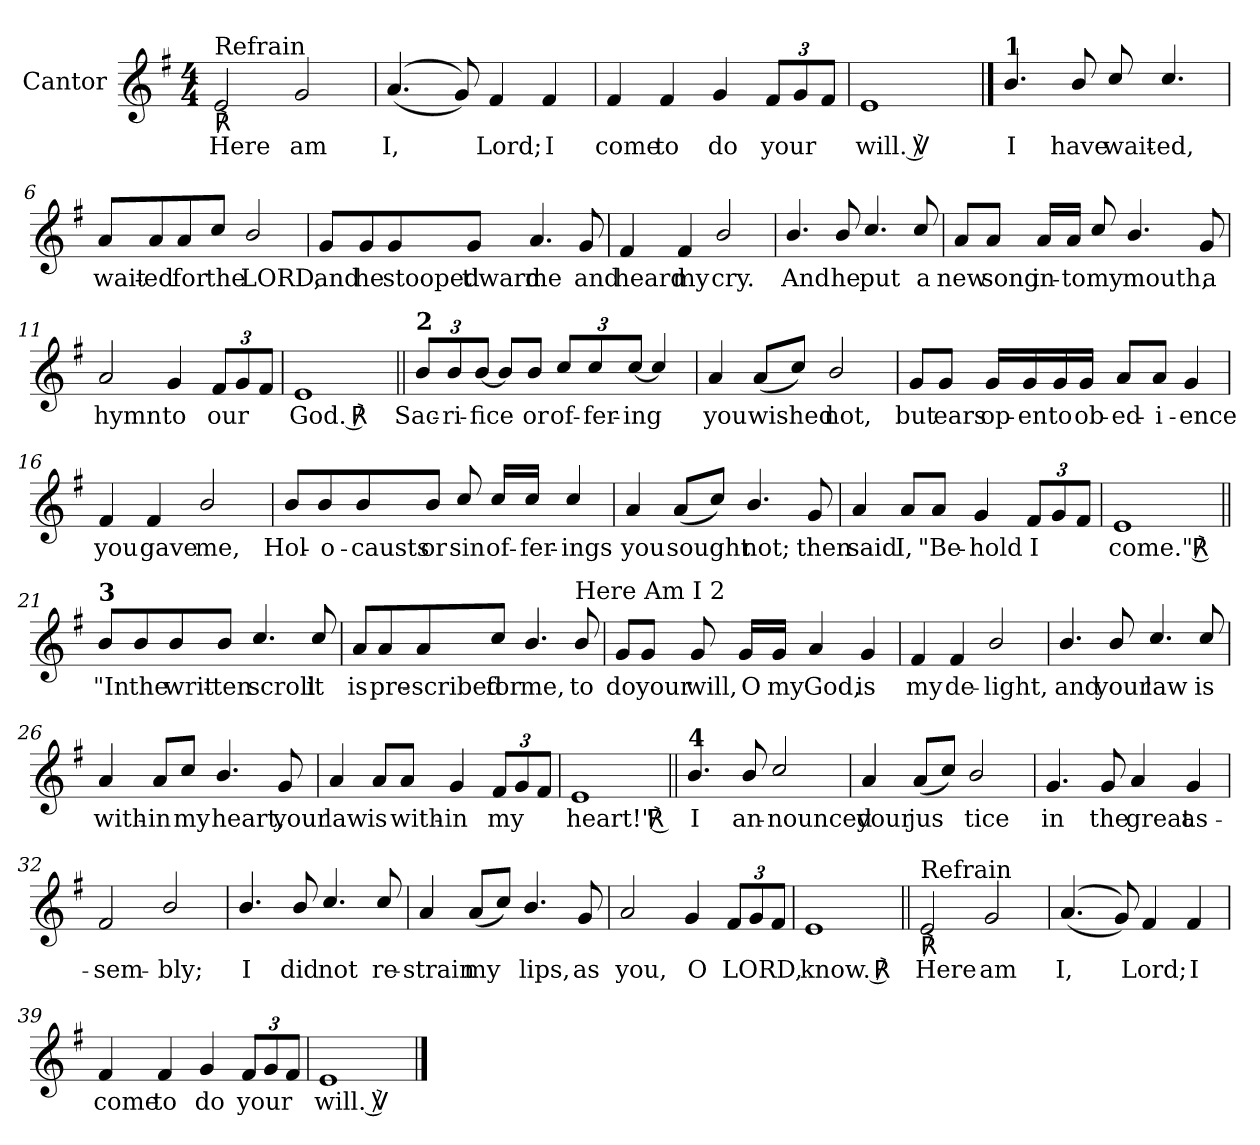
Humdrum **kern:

**kern	**text
*part1	*part1
*staff1	*staff1
*I"Cantor	*
*I'C.	*
*clefG2	*
*k[f#]	*
*M4/4	*
=1	=1
!LO:TX:a:t=Refrain	!
!LO:TX:b:B:t=℟	!
!	!LO:LY:b
2e/	Here
!	!LO:LY:b
2g/	am
=2	=2
!	!LO:LY:b
(<(<4.a/	I,
8g/))	.
!	!LO:LY:b
4f#/	Lord;
!	!LO:LY:b
4f#/	I
=3	=3
!	!LO:LY:b
4f#/	come
!	!LO:LY:b
4f#/	to
!	!LO:LY:b
4g/	do
*Xbrackettup	*
!	!LO:LY:b
12f#/L	your
12g/	.
12f#/J	.
=4	=4
!	!LO:LY:b
1e	will. ℣
!!LO:LB:g=z
==5	==5
!LO:TX:a:B:t=1	!
!	!LO:LY:b
4.b/	I
!	!LO:LY:b
8b/	have
!	!LO:LY:b
8cc/	wait-
!	!LO:LY:b
4.cc/	-ed,
=6	=6
!	!LO:LY:b
8a/L	wait-
!	!LO:LY:b
8a/	-ed
!	!LO:LY:b
8a/	for
!	!LO:LY:b
8cc/J	the
!	!LO:LY:b
2b/	LORD,
!!LO:LB:g=z
=7	=7
!	!LO:LY:b
8g/L	and
!	!LO:LY:b
8g/	he
!	!LO:LY:b
8g/	stooped
!	!LO:LY:b
8g/J	t'ward
!	!LO:LY:b
4.a/	me
!	!LO:LY:b
8g/	and
=8	=8
!	!LO:LY:b
4f#/	heard
!	!LO:LY:b
4f#/	my
!	!LO:LY:b
2b/	cry.
!!LO:LB:g=z
=9	=9
!	!LO:LY:b
4.b/	And
!	!LO:LY:b
8b/	he
!	!LO:LY:b
4.cc/	put
!	!LO:LY:b
8cc/	a
=10	=10
!	!LO:LY:b
8a/L	new
!	!LO:LY:b
8a/J	song
!	!LO:LY:b
16a/LL	in-
!	!LO:LY:b
16a/JJ	-to
!	!LO:LY:b
8cc/	my
!	!LO:LY:b
4.b/	mouth,
!	!LO:LY:b
8g/	a
=11	=11
!	!LO:LY:b
2a/	hymn
!	!LO:LY:b
4g/	to
!	!LO:LY:b
12f#/L	our
12g/	.
12f#/J	.
=12	=12
!	!LO:LY:b
1e	God. ℟
!!LO:LB:g=z
=13||	=13||
!LO:TX:a:B:t=2	!
!	!LO:LY:b
12b/L	Sac-
!	!LO:LY:b
12b/	-ri-
!	!LO:LY:b
[12b/J	-fice
8b/L]	.
!	!LO:LY:b
8b/J	or
!	!LO:LY:b
12cc/L	of-
!	!LO:LY:b
12cc/	-fer-
!	!LO:LY:b
[12cc/J	-ing
4cc/]	.
=14	=14
!	!LO:LY:b
4a/	you
!	!LO:LY:b
(<8a/L	wished
8cc/J)	.
!	!LO:LY:b
2b/	not,
!!LO:LB:g=z
=15	=15
!	!LO:LY:b
8g/L	but
!	!LO:LY:b
8g/J	ears
!	!LO:LY:b
16g/LL	op-
!	!LO:LY:b
16g/	-en
!	!LO:LY:b
16g/	to
!	!LO:LY:b
16g/JJ	ob-
!	!LO:LY:b
8a/L	-ed-
!	!LO:LY:b
8a/J	-i-
!	!LO:LY:b
4g/	-ence
=16	=16
!	!LO:LY:b
4f#/	you
!	!LO:LY:b
4f#/	gave
!	!LO:LY:b
2b/	me,
!!LO:LB:g=z
=17	=17
!	!LO:LY:b
8b/L	Hol-
!	!LO:LY:b
8b/	-o-
!	!LO:LY:b
8b/	-causts
!	!LO:LY:b
8b/J	or
!	!LO:LY:b
8cc/	sin
!	!LO:LY:b
16cc/LL	of-
!	!LO:LY:b
16cc/JJ	-fer-
!	!LO:LY:b
4cc/	-ings
=18	=18
!	!LO:LY:b
4a/	you
!	!LO:LY:b
(<8a/L	sought
8cc/J)	.
!	!LO:LY:b
4.b/	not;
!	!LO:LY:b
8g/	then
=19	=19
!	!LO:LY:b
4a/	said
!	!LO:LY:b
8a/L	I,
!	!LO:LY:b
8a/J	"Be-
!	!LO:LY:b
4g/	-hold
!	!LO:LY:b
12f#/L	I
12g/	.
12f#/J	.
=20	=20
!	!LO:LY:b
1e	come." ℟
!!LO:PB:g=z
=21||	=21||
!LO:TX:a:B:t=3	!
!	!LO:LY:b
8b/L	"In
!	!LO:LY:b
8b/	the
!	!LO:LY:b
8b/	writ-
!	!LO:LY:b
8b/J	-ten
!	!LO:LY:b
4.cc/	scroll
!	!LO:LY:b
8cc/	it
=22	=22
!	!LO:LY:b
8a/L	is
!	!LO:LY:b
8a/	pre-
!	!LO:LY:b
8a/	-scribed
!	!LO:LY:b
8cc/J	for
!	!LO:LY:b
4.b/	me,
!LO:TX:a:t=Here Am I  2	!
!	!LO:LY:b
8b/	to
!!LO:LB:g=z
=23	=23
!	!LO:LY:b
8g/L	do
!	!LO:LY:b
8g/J	your
!	!LO:LY:b
8g/	will,
!	!LO:LY:b
16g/LL	O
!	!LO:LY:b
16g/JJ	my
!	!LO:LY:b
4a/	God,
!	!LO:LY:b
4g/	is
=24	=24
!	!LO:LY:b
4f#/	my
!	!LO:LY:b
4f#/	de-
!	!LO:LY:b
2b/	-light,
!!LO:LB:g=z
=25	=25
!	!LO:LY:b
4.b/	and
!	!LO:LY:b
8b/	your
!	!LO:LY:b
4.cc/	law
!	!LO:LY:b
8cc/	is
=26	=26
!	!LO:LY:b
4a/	with-
!	!LO:LY:b
8a/L	-in
!	!LO:LY:b
8cc/J	my
!	!LO:LY:b
4.b/	heart,
!	!LO:LY:b
8g/	your
=27	=27
!	!LO:LY:b
4a/	law
!	!LO:LY:b
8a/L	is
!	!LO:LY:b
8a/J	with-
!	!LO:LY:b
4g/	-in
!	!LO:LY:b
12f#/L	my
12g/	.
12f#/J	.
=28	=28
!	!LO:LY:b
1e	heart!" ℟
!!LO:LB:g=z
=29||	=29||
!LO:TX:a:B:t=4	!
!	!LO:LY:b
4.b/	I
!	!LO:LY:b
8b/	an-
!	!LO:LY:b
2cc/	-nounced
=30	=30
!	!LO:LY:b
4a/	your
!	!LO:LY:b
(<8a/L	jus
8cc/J)	.
!	!LO:LY:b
2b/	tice
!!LO:LB:g=z
=31	=31
!	!LO:LY:b
4.g/	in
!	!LO:LY:b
8g/	the
!	!LO:LY:b
4a/	great
!	!LO:LY:b
4g/	as-
=32	=32
!	!LO:LY:b
2f#/	-sem-
!	!LO:LY:b
2b/	-bly;
!!LO:LB:g=z
=33	=33
!	!LO:LY:b
4.b/	I
!	!LO:LY:b
8b/	did
!	!LO:LY:b
4.cc/	not
!	!LO:LY:b
8cc/	re-
=34	=34
!	!LO:LY:b
4a/	-strain
!	!LO:LY:b
(<8a/L	my
8cc/J)	.
!	!LO:LY:b
4.b/	lips,
!	!LO:LY:b
8g/	as
=35	=35
!	!LO:LY:b
2a/	you,
!	!LO:LY:b
4g/	O
!	!LO:LY:b
12f#/L	LORD,
12g/	.
12f#/J	.
=36	=36
!	!LO:LY:b
1e	know. ℟
!!LO:LB:g=z
=37||	=37||
!LO:TX:a:t=Refrain	!
!LO:TX:b:B:t=℟	!
!	!LO:LY:b
2e/	Here
!	!LO:LY:b
2g/	am
=38	=38
!	!LO:LY:b
(<(<4.a/	I,
8g/))	.
!	!LO:LY:b
4f#/	Lord;
!	!LO:LY:b
4f#/	I
=39	=39
!	!LO:LY:b
4f#/	come
!	!LO:LY:b
4f#/	to
!	!LO:LY:b
4g/	do
!	!LO:LY:b
12f#/L	your
12g/	.
12f#/J	.
=40	=40
!	!LO:LY:b
1e	will. ℣
==	==
*-	*-
